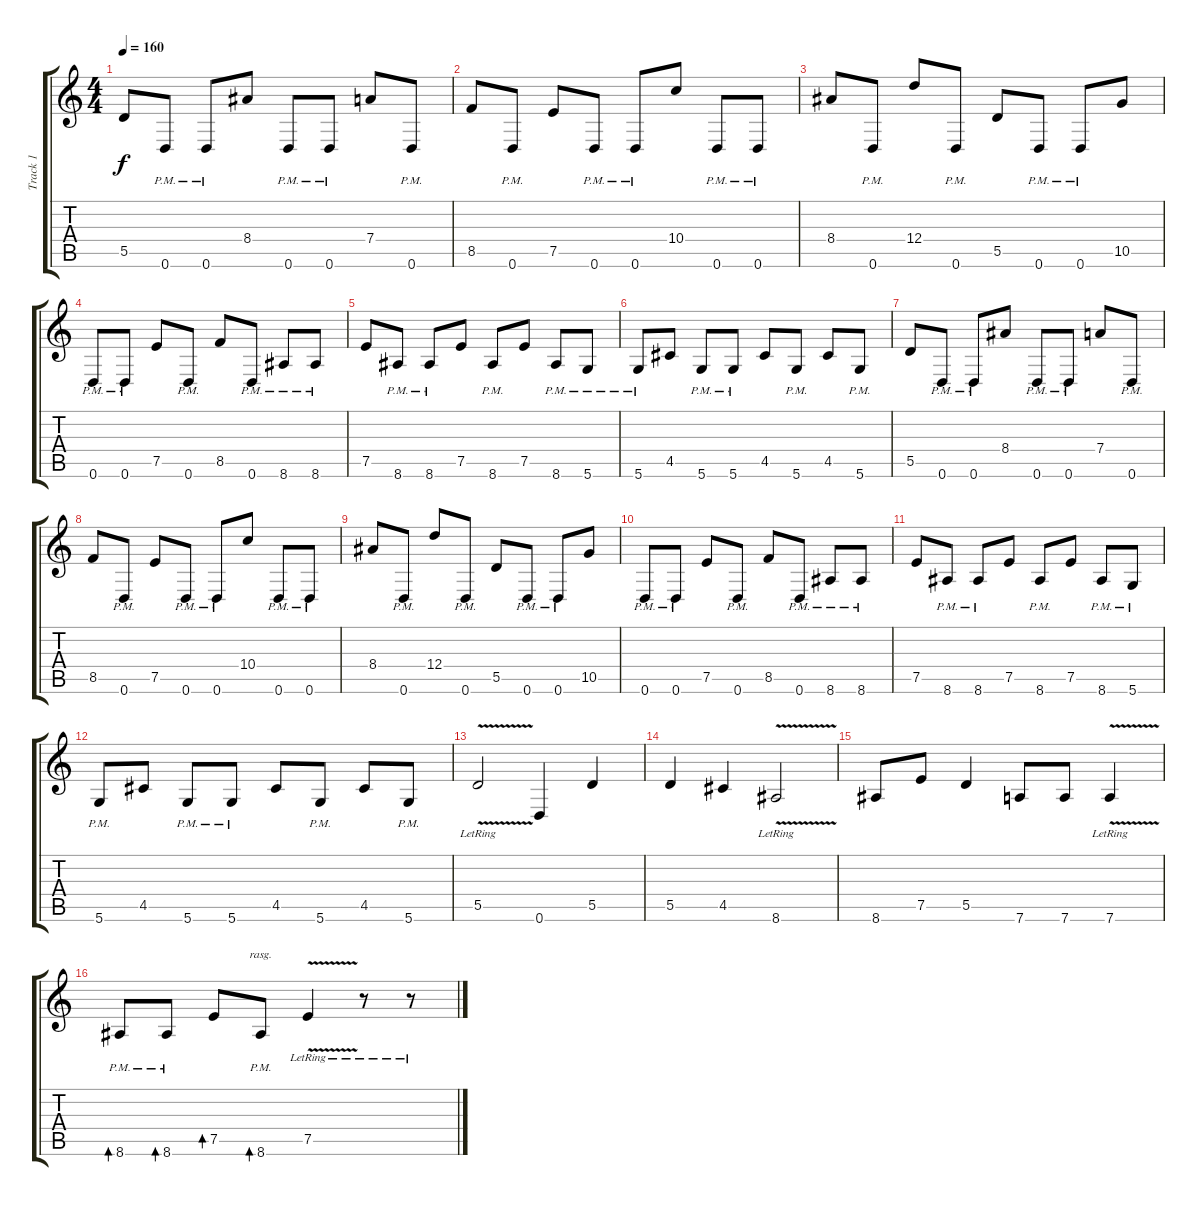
\track ("Track 1" "Track 1") {instrument distortionguitar}
\staff {score tabs}
\tuning (E4 B3 G3 D3 A2 D2) {hide}
\ts (4 4)
\tempo 160
\clef g2
\ks c
5.5.8{dy f} 0.6{pm}.8 0.6{pm}.8 8.4.8 0.6{pm}.8 0.6{pm}.8 7.4.8 0.6{pm}.8 |
8.5.8 0.6{pm}.8 7.5.8 0.6{pm}.8 0.6{pm}.8 10.4.8 0.6{pm}.8 0.6{pm}.8 |
8.4.8 0.6{pm}.8 12.4.8 0.6{pm}.8 5.5.8 0.6{pm}.8 0.6{pm}.8 10.5.8 |
0.6{pm}.8 0.6{pm}.8 7.5.8 0.6{pm}.8 8.5.8 0.6{pm}.8 8.6{pm}.8 8.6{pm}.8 |
7.5.8 8.6{pm}.8 8.6{pm}.8 7.5.8 8.6{pm}.8 7.5.8 8.6{pm}.8 5.6{pm}.8 |
5.6{pm}.8 4.5.8 5.6{pm}.8 5.6{pm}.8 4.5.8 5.6{pm}.8 4.5.8 5.6{pm}.8 |
5.5.8 0.6{pm}.8 0.6{pm}.8 8.4.8 0.6{pm}.8 0.6{pm}.8 7.4.8 0.6{pm}.8 |
8.5.8 0.6{pm}.8 7.5.8 0.6{pm}.8 0.6{pm}.8 10.4.8 0.6{pm}.8 0.6{pm}.8 |
8.4.8 0.6{pm}.8 12.4.8 0.6{pm}.8 5.5.8 0.6{pm}.8 0.6{pm}.8 10.5.8 |
0.6{pm}.8 0.6{pm}.8 7.5.8 0.6{pm}.8 8.5.8 0.6{pm}.8 8.6{pm}.8 8.6{pm}.8 |
7.5.8 8.6{pm}.8 8.6{pm}.8 7.5.8 8.6{pm}.8 7.5.8 8.6{pm}.8 5.6{pm}.8 |
5.6{pm}.8 4.5.8 5.6{pm}.8 5.6{pm}.8 4.5.8 5.6{pm}.8 4.5.8 5.6{pm}.8 |
5.5{v lr}.2 0.6.4 5.5.4 |
5.5.4 4.5.4 8.6{v lr}.2 |
8.6.8 7.5.8 5.5.4 7.6.8 7.6.8 7.6{v lr}.4 |
8.6{pm}.8{bd 60} 8.6{pm}.8{bd 60} 7.5.8{bd 240} 8.6{pm}.8{bd 480 rasg ii} 7.5{v lr}.4 r.8 r.8
